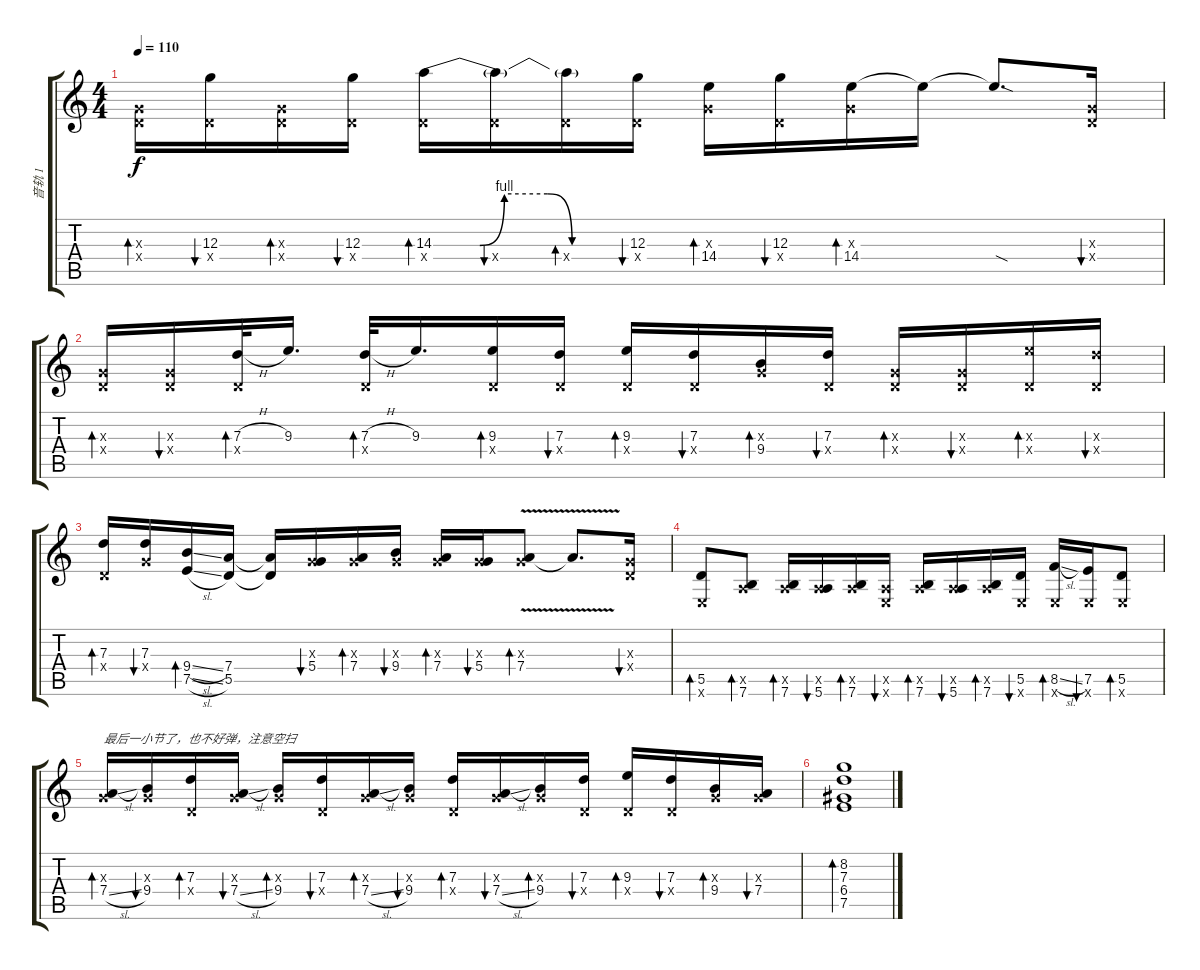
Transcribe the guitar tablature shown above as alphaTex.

\track ("音轨 1" "音轨 1") {instrument acousticguitarsteel}
\staff {score tabs}
\tuning (E4 B3 G3 D3 A2 E2) {hide}
\ts (4 4)
\tempo 110
\clef g2
\ks c
(0.3{x} 0.4{x}).16{bd 30 dy f} (12.3 0.4{x}).16{bu 30} (0.3{x} 0.4{x}).16{bd 30} (12.3 0.4{x}).16{bu 30} (14.3{be (custom 0 0 15 0 23 4 37 4 45 0 60 0)} 0.4{x}).16{bd 30} (14.3{t} 0.4{x}).16{bu 60} (14.3{t} 0.4{x}).16{bd 60} (12.3 0.4{x}).16{bu 30} (0.3{x} 14.4).16{bd 30} (12.3 0.4{x}).16{bu 30} (0.3{x} 14.4).16{bd 30} 14.4{t}.16 14.4{sod t}.8{d} (0.3{x} 0.4{x}).16{bu 30} |
(0.3{x} 0.4{x}).16{bd 30} (0.3{x} 0.4{x}).16{bu 30} (7.3{h} 0.4{x}).32{bd 30} 9.3.16{d} (7.3{h} 0.4{x}).32{bd 30} 9.3.16{d} (9.3 0.4{x}).16{bd 30} (7.3 0.4{x}).16{bu 30} (9.3 0.4{x}).16{bd 30} (7.3 0.4{x}).16{bu 30} (0.3{x} 9.4).16{bd 30} (7.3 0.4{x}).16{bu 30} (0.3{x} 0.4{x}).16{bd 30} (0.3{x} 0.4{x}).16{bu 30} (9.3{x} 0.4{x}).16{bd 30 txt ""} (7.3{x} 0.4{x}).16{bu 30} |
(7.3 0.4{x}).16{bd 30} (7.3 5.4{x}).16{bu 30} (9.4{sl} 7.5{sl}).16{bd 30} (7.4 5.5).16 (7.4{t} 5.5{t}).16 (0.3{x} 5.4).16{bu 30} (0.3{x} 7.4).16{bd 30} (0.3{x} 9.4).16{bu 30} (0.3{x} 7.4).16{bd 30} (0.3{x} 5.4).16{bu 30} (0.3{x} 7.4{v}).8{bd 30} 7.4{t}.8{d} (0.3{x} 0.4{x}).16{bu 30} |
(5.5 0.6{x}).8{bd 30} (0.5{x} 7.6).8{bd 30} (0.5{x} 7.6).16{bd 30} (0.5{x} 5.6).16{bu 30} (0.5{x} 7.6).16{bd 30} (0.5{x} 0.6{x}).16{bu 30} (0.5{x} 7.6).16{bd 30} (0.5{x} 5.6).16{bu 30} (0.5{x} 7.6).16{bd 30} (5.5 0.6{x}).16{bu 30} (8.5{sl} 0.6{x}).16{bd 30} (7.5 0.6{x}).16{bu 30} (5.5 0.6{x}).8{bd 30} |
(0.3{x} 7.4{sl}).16{bd 60 txt "最后一小节了，也不好弹，注意空扫"} (0.3{x} 9.4).16{bu 60} (7.3 0.4{x}).16{bd 60} (0.3{x} 7.4{sl}).16{bu 60} (0.3{x} 9.4).16{bd 60} (7.3 0.4{x}).16{bu 60} (0.3{x} 7.4{sl}).16{bd 60} (0.3{x} 9.4).16{bu 60} (7.3 0.4{x}).16{bd 60} (0.3{x} 7.4{sl}).16{bu 60} (0.3{x} 9.4).16{bd 60} (7.3 0.4{x}).16{bu 60} (9.3 0.4{x}).16{bd 60} (7.3 0.4{x}).16{bu 60} (0.3{x} 9.4).16{bd 60} (0.3{x} 7.4).16{bu 60} |
(8.2 7.3 6.4 7.5).1{bd 30}
